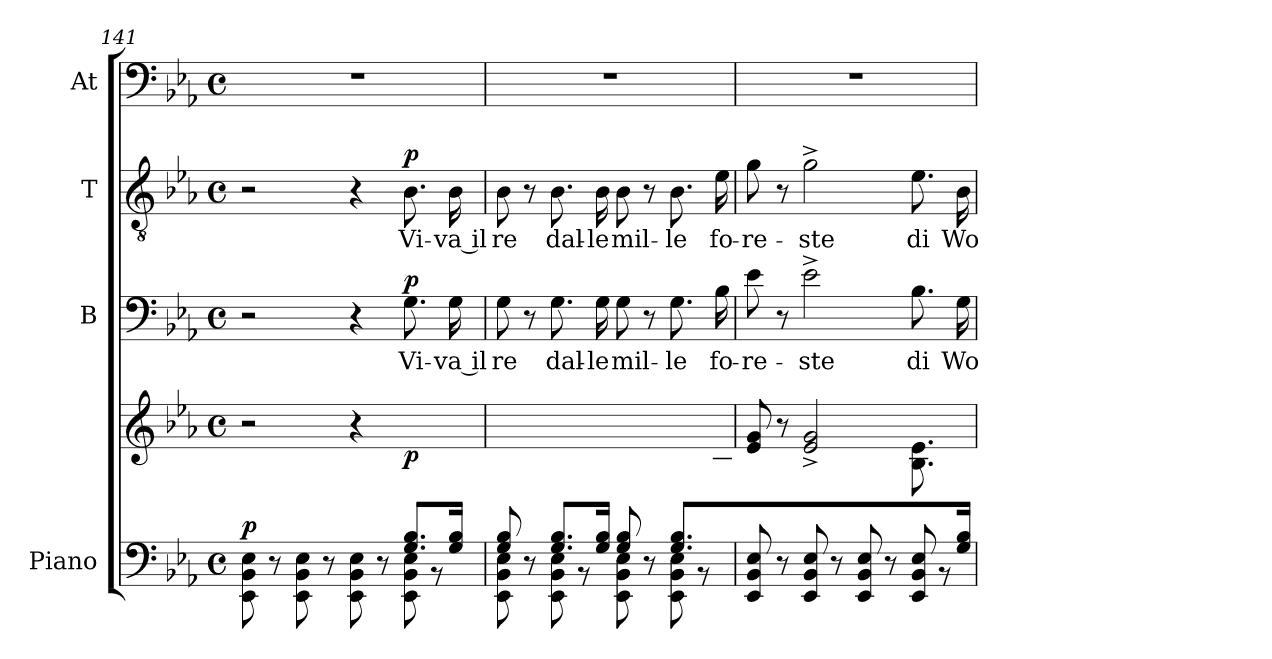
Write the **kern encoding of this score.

**kern	**kern	**dynam	**kern	**text	**dynam	**kern	**text	**dynam	**kern
*part4	*part4	*part4	*part3	*part3	*part3	*part2	*part2	*part2	*part1
*staff5	*staff4	*staff4/5	*staff3	*staff3	*staff3	*staff2	*staff2	*staff2	*staff1
*I"Piano	*	*	*I"B	*	*	*I"T	*	*	*I"At
*I'Pno	*	*	*I'B	*	*	*I'T	*	*	*I'At
!!LO:LB:g=z
*clefF4	*clefG2	*	*clefF4	*	*	*clefGv2	*	*	*clefF4
*k[b-e-a-]	*k[b-e-a-]	*	*k[b-e-a-]	*	*	*k[b-e-a-]	*	*	*k[b-e-a-]
*M4/4	*M4/4	*	*M4/4	*	*	*M4/4	*	*	*M4/4
*met(c)	*met(c)	*	*met(c)	*	*	*met(c)	*	*	*met(c)
=141	=141	=141	=141	=141	=141	=141	=141	=141	=141
*^	*	*	*	*	*	*	*	*	*
!	!	!	!LO:DY:a=2	!	!	!	!	!	!	!
2.ryy	8EE-\ 8BB-\ 8E-\	2r	p	2r	.	.	2r	.	.	1r
.	8r	.	.	.	.	.	.	.	.	.
.	8EE-\ 8BB-\ 8E-\	.	.	.	.	.	.	.	.	.
.	8r	.	.	.	.	.	.	.	.	.
.	8EE-\ 8BB-\ 8E-\	4r	.	4r	.	.	4r	.	.	.
.	8r	.	.	.	.	.	.	.	.	.
!	!	!	!LO:DY:b	!	!LO:LY:b	!LO:DY:a	!	!LO:LY:b	!LO:DY:a	!
8.G/ 8.B-/L	8EE-\ 8BB-\ 8E-\	4ryy	p	8.G\	Vi-	p	8.B-\	Vi-	p	.
.	8r	.	.	.	.	.	.	.	.	.
!	!	!	!	!	!LO:LY:b	!	!	!LO:LY:b	!	!
16G/ 16B-/Jk	.	.	.	16G\	-va il	.	16B-\	-va il	.	.
=142	=142	=142	=142	=142	=142	=142	=142	=142	=142	=142
!	!	!	!	!	!LO:LY:b	!	!	!LO:LY:b	!	!
8G/ 8B-/	8EE-\ 8BB-\ 8E-\	8ryy	.	8G\	re	.	8B-\	re	.	1r
8ryy	8r	8re	.	8r	.	.	8r	.	.	.
!	!	!	!	!	!LO:LY:b	!	!	!LO:LY:b	!	!
8.G/ 8.B-/L	8EE-\ 8BB-\ 8E-\	4.ryy	.	8.G\	dal-	.	8.B-\	dal-	.	.
.	8r	.	.	.	.	.	.	.	.	.
!	!	!	!	!	!LO:LY:b	!	!	!LO:LY:b	!	!
16G/ 16B-/Jk	.	.	.	16G\	-le	.	16B-\	-le	.	.
!	!	!	!	!	!LO:LY:b	!	!	!LO:LY:b	!	!
8G/ 8B-/	8EE-\ 8BB-\ 8E-\	.	.	8G\	mil-	.	8B-\	mil-	.	.
8ryy	8r	8re	.	8r	.	.	8r	.	.	.
!	!	!	!	!	!LO:LY:b	!	!	!LO:LY:b	!	!
8.G/ 8.B-/L	8EE-\ 8BB-\ 8E-\	8.ryy	.	8.G\	-le	.	8.B-\	-le	.	.
.	8r	.	.	.	.	.	.	.	.	.
!	!	!	!	!	!LO:LY:b	!	!	!LO:LY:b	!	!
16ryy	.	16B-\ 16e-\Jk	.	16B-\	fo-	.	16e-\	fo-	.	.
=143	=143	=143	=143	=143	=143	=143	=143	=143	=143	=143
!	!	!	!	!	!LO:LY:b	!	!	!LO:LY:b	!	!
2...ryy	8EE-/ 8BB-/ 8E-/	8e-/ 8g/	.	8e-\	-re-	.	8g\	-re-	.	1r
.	8r	8r	.	8r	.	.	8r	.	.	.
!	!	!	!	!	!LO:LY:b	!	!	!LO:LY:b	!	!
.	8EE-/ 8BB-/ 8E-/	2e-/^ 2g/^	.	2e-^\	-ste	.	2g^\	-ste	.	.
.	8r	.	.	.	.	.	.	.	.	.
.	8EE-/ 8BB-/ 8E-/	.	.	.	.	.	.	.	.	.
.	8r	.	.	.	.	.	.	.	.	.
!	!	!	!	!	!LO:LY:b	!	!	!LO:LY:b	!	!
.	8EE-/ 8BB-/ 8E-/	8.B-\ 8.e-\L	.	8.B-\	di	.	8.e-\	di	.	.
.	8r	.	.	.	.	.	.	.	.	.
!	!	!	!	!	!LO:LY:b	!	!	!LO:LY:b	!	!
16G/ 16B-/Jk	.	16ryy	.	16G\	Wo-	.	16B-\	Wo-	.	.
*v	*v	*	*	*	*	*	*	*	*	*
=	=	=	=	=	=	=	=	=	=
*-	*-	*-	*-	*-	*-	*-	*-	*-	*-
